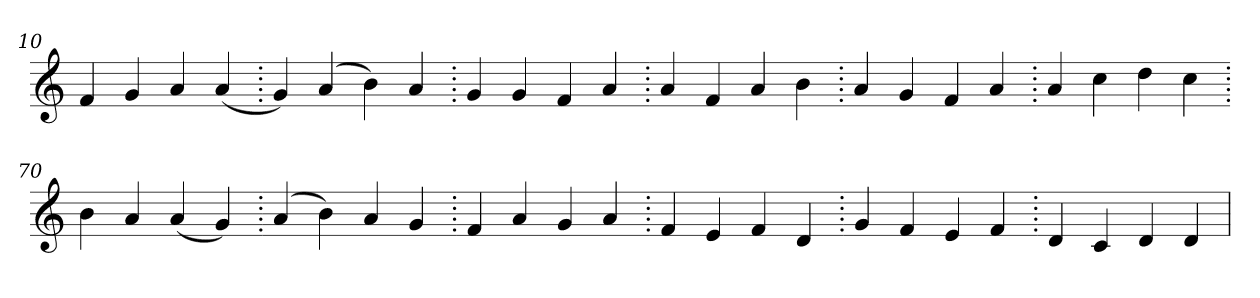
**kern
*part1
*staff1
*clefG2
=10.
4f
4g
4a
(>4a
=20.
4g)
(>4a
4b)
4a
=30.
4g
4g
4f
4a
=40.
4a
4f
4a
4b
=50.
4a
4g
4f
4a
=60.
4a
4cc
4dd
4cc
=70.
4b
4a
(>4a
4g)
=80.
(>4a
4b)
4a
4g
=90.
4f
4a
4g
4a
=100.
4f
4e
4f
4d
=110.
4g
4f
4e
4f
=120.
4d
4c
4d
4d
=
*-
